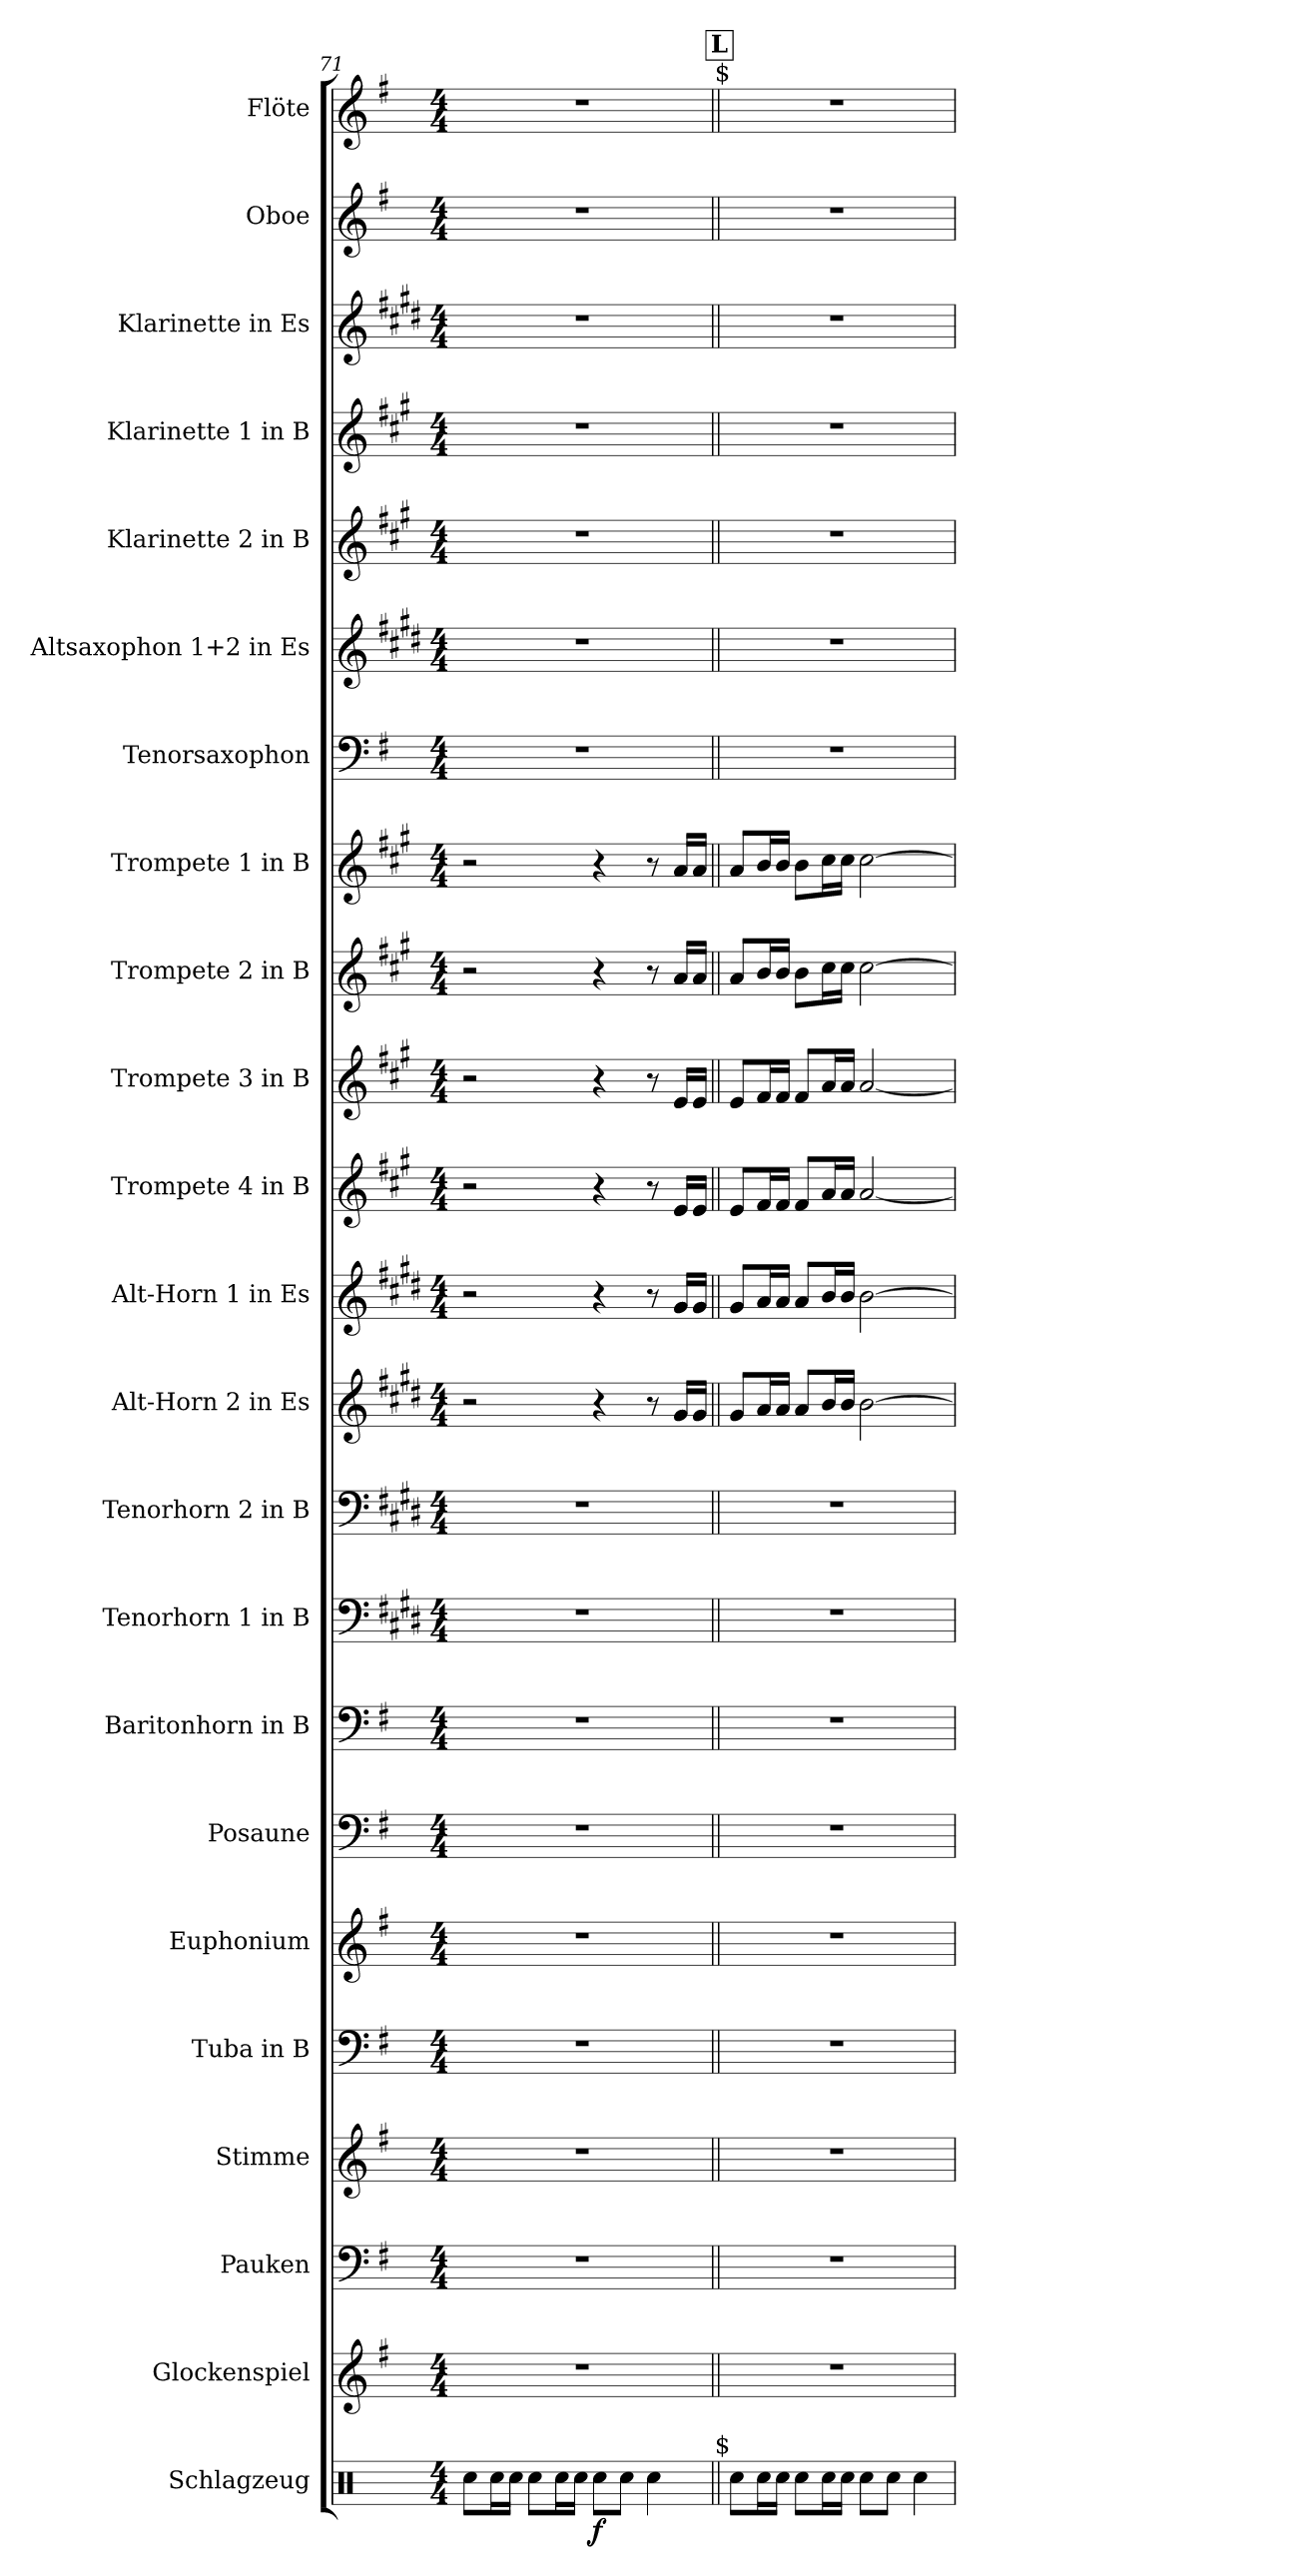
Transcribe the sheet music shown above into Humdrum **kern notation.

**kern	**dynam	**kern	**kern	**kern	**kern	**kern	**kern	**kern	**kern	**kern	**kern	**kern	**kern	**kern	**kern	**kern	**kern	**kern	**kern	**kern	**kern	**kern	**kern
*part23	*part23	*part22	*part21	*part20	*part19	*part18	*part17	*part16	*part15	*part14	*part13	*part12	*part11	*part10	*part9	*part8	*part7	*part6	*part5	*part4	*part3	*part2	*part1
*staff23	*staff23	*staff22	*staff21	*staff20	*staff19	*staff18	*staff17	*staff16	*staff15	*staff14	*staff13	*staff12	*staff11	*staff10	*staff9	*staff8	*staff7	*staff6	*staff5	*staff4	*staff3	*staff2	*staff1
*I"Schlagzeug	*	*I"Glockenspiel	*I"Pauken	*I"Stimme	*I"Tuba in B	*I"Euphonium	*I"Posaune	*I"Baritonhorn in B	*I"Tenorhorn  1 in B	*I"Tenorhorn 2 in B	*I"Alt-Horn 2 in Es	*I"Alt-Horn 1 in Es	*I"Trompete 4 in B	*I"Trompete 3 in B	*I"Trompete 2  in B	*I"Trompete 1 in B	*I"Tenorsaxophon	*I"Altsaxophon 1+2 in Es	*I"Klarinette 2  in B	*I"Klarinette 1 in B	*I"Klarinette in Es	*I"Oboe	*I"Flöte
!!LO:PB:g=z
*clefX	*	*clefG2	*clefF4	*clefG2	*clefF4	*clefG2	*clefF4	*clefF4	*clefF4	*clefF4	*clefG2	*clefG2	*clefG2	*clefG2	*clefG2	*clefG2	*clefF4	*clefG2	*clefG2	*clefG2	*clefG2	*clefG2	*clefG2
*	*	*ITrd-14c-24	*	*	*	*ITrd8c14	*	*ITrd8c14	*ITrd5c9	*ITrd5c9	*ITrd5c9	*ITrd5c9	*ITrd1c2	*ITrd1c2	*ITrd1c2	*ITrd1c2	*ITrd8c14	*ITrd5c9	*ITrd1c2	*ITrd1c2	*ITrd-2c-3	*	*
*k[]	*	*k[f#]	*k[f#]	*k[f#]	*k[f#]	*k[f#]	*k[f#]	*k[f#]	*k[f#]	*k[f#]	*k[f#]	*k[f#]	*k[f#]	*k[f#]	*k[f#]	*k[f#]	*k[f#]	*k[f#]	*k[f#]	*k[f#]	*k[f#]	*k[f#]	*k[f#]
*C:	*	*G:	*G:	*G:	*G:	*G:	*G:	*G:	*G:	*G:	*G:	*G:	*G:	*G:	*G:	*G:	*G:	*G:	*G:	*G:	*G:	*G:	*G:
*M4/4	*	*M4/4	*M4/4	*M4/4	*M4/4	*M4/4	*M4/4	*M4/4	*M4/4	*M4/4	*M4/4	*M4/4	*M4/4	*M4/4	*M4/4	*M4/4	*M4/4	*M4/4	*M4/4	*M4/4	*M4/4	*M4/4	*M4/4
=71	=71	=71	=71	=71	=71	=71	=71	=71	=71	=71	=71	=71	=71	=71	=71	=71	=71	=71	=71	=71	=71	=71	=71
8Rcci\L	.	1r	1r	1r	1r	1r	1r	1r	1r	1r	2r	2r	2r	2r	2r	2r	1r	1r	1r	1r	1r	1r	1r
16Rcci\L	.	.	.	.	.	.	.	.	.	.	.	.	.	.	.	.	.	.	.	.	.	.	.
16Rcci\JJ	.	.	.	.	.	.	.	.	.	.	.	.	.	.	.	.	.	.	.	.	.	.	.
8Rcci\L	.	.	.	.	.	.	.	.	.	.	.	.	.	.	.	.	.	.	.	.	.	.	.
16Rcci\L	.	.	.	.	.	.	.	.	.	.	.	.	.	.	.	.	.	.	.	.	.	.	.
16Rcci\JJ	.	.	.	.	.	.	.	.	.	.	.	.	.	.	.	.	.	.	.	.	.	.	.
8Rcci\L	f	.	.	.	.	.	.	.	.	.	4r	4r	4r	4r	4r	4r	.	.	.	.	.	.	.
8Rcci\J	.	.	.	.	.	.	.	.	.	.	.	.	.	.	.	.	.	.	.	.	.	.	.
4Rcci\	.	.	.	.	.	.	.	.	.	.	8r	8r	8r	8r	8r	8r	.	.	.	.	.	.	.
.	.	.	.	.	.	.	.	.	.	.	16Bi/LL	16Bi/LL	16di/LL	16di/LL	16gi/LL	16gi/LL	.	.	.	.	.	.	.
.	.	.	.	.	.	.	.	.	.	.	16Bi/JJ	16Bi/JJ	16di/JJ	16di/JJ	16gi/JJ	16gi/JJ	.	.	.	.	.	.	.
!!LO:REH:place=s1:B:color=#000000:enc=box:fs=14.284:t=L
=72||	=72||	=72||	=72||	=72||	=72||	=72||	=72||	=72||	=72||	=72||	=72||	=72||	=72||	=72||	=72||	=72||	=72||	=72||	=72||	=72||	=72||	=72||	=72||
!	!	!	!	!	!	!	!	!	!	!	!	!	!	!	!	!	!	!	!	!	!	!	!LO:TX:a:rj:t=$
!LO:TX:a:rj:t=$	!	!	!	!	!	!	!	!	!	!	!	!	!	!	!	!	!	!	!	!	!	!	!
8Rcci\L	.	1r	1r	1r	1r	1r	1r	1r	1r	1r	8Bi/L	8Bi/L	8di/L	8di/L	8gi/L	8gi/L	1r	1r	1r	1r	1r	1r	1r
16Rcci\L	.	.	.	.	.	.	.	.	.	.	16ci/L	16ci/L	16ei/L	16ei/L	16ai/L	16ai/L	.	.	.	.	.	.	.
16Rcci\JJ	.	.	.	.	.	.	.	.	.	.	16ci/JJ	16ci/JJ	16ei/JJ	16ei/JJ	16ai/JJ	16ai/JJ	.	.	.	.	.	.	.
8Rcci\L	.	.	.	.	.	.	.	.	.	.	8ci/L	8ci/L	8ei/L	8ei/L	8ai\L	8ai\L	.	.	.	.	.	.	.
16Rcci\L	.	.	.	.	.	.	.	.	.	.	16di/L	16di/L	16gi/L	16gi/L	16bi\L	16bi\L	.	.	.	.	.	.	.
16Rcci\JJ	.	.	.	.	.	.	.	.	.	.	16di/JJ	16di/JJ	16gi/JJ	16gi/JJ	16bi\JJ	16bi\JJ	.	.	.	.	.	.	.
8Rcci\L	.	.	.	.	.	.	.	.	.	.	[>2di\	[>2di\	[<2gi/	[<2gi/	[>2bi\	[>2bi\	.	.	.	.	.	.	.
8Rcci\J	.	.	.	.	.	.	.	.	.	.	.	.	.	.	.	.	.	.	.	.	.	.	.
4Rcci\	.	.	.	.	.	.	.	.	.	.	.	.	.	.	.	.	.	.	.	.	.	.	.
=	=	=	=	=	=	=	=	=	=	=	=	=	=	=	=	=	=	=	=	=	=	=	=
*-	*-	*-	*-	*-	*-	*-	*-	*-	*-	*-	*-	*-	*-	*-	*-	*-	*-	*-	*-	*-	*-	*-	*-
